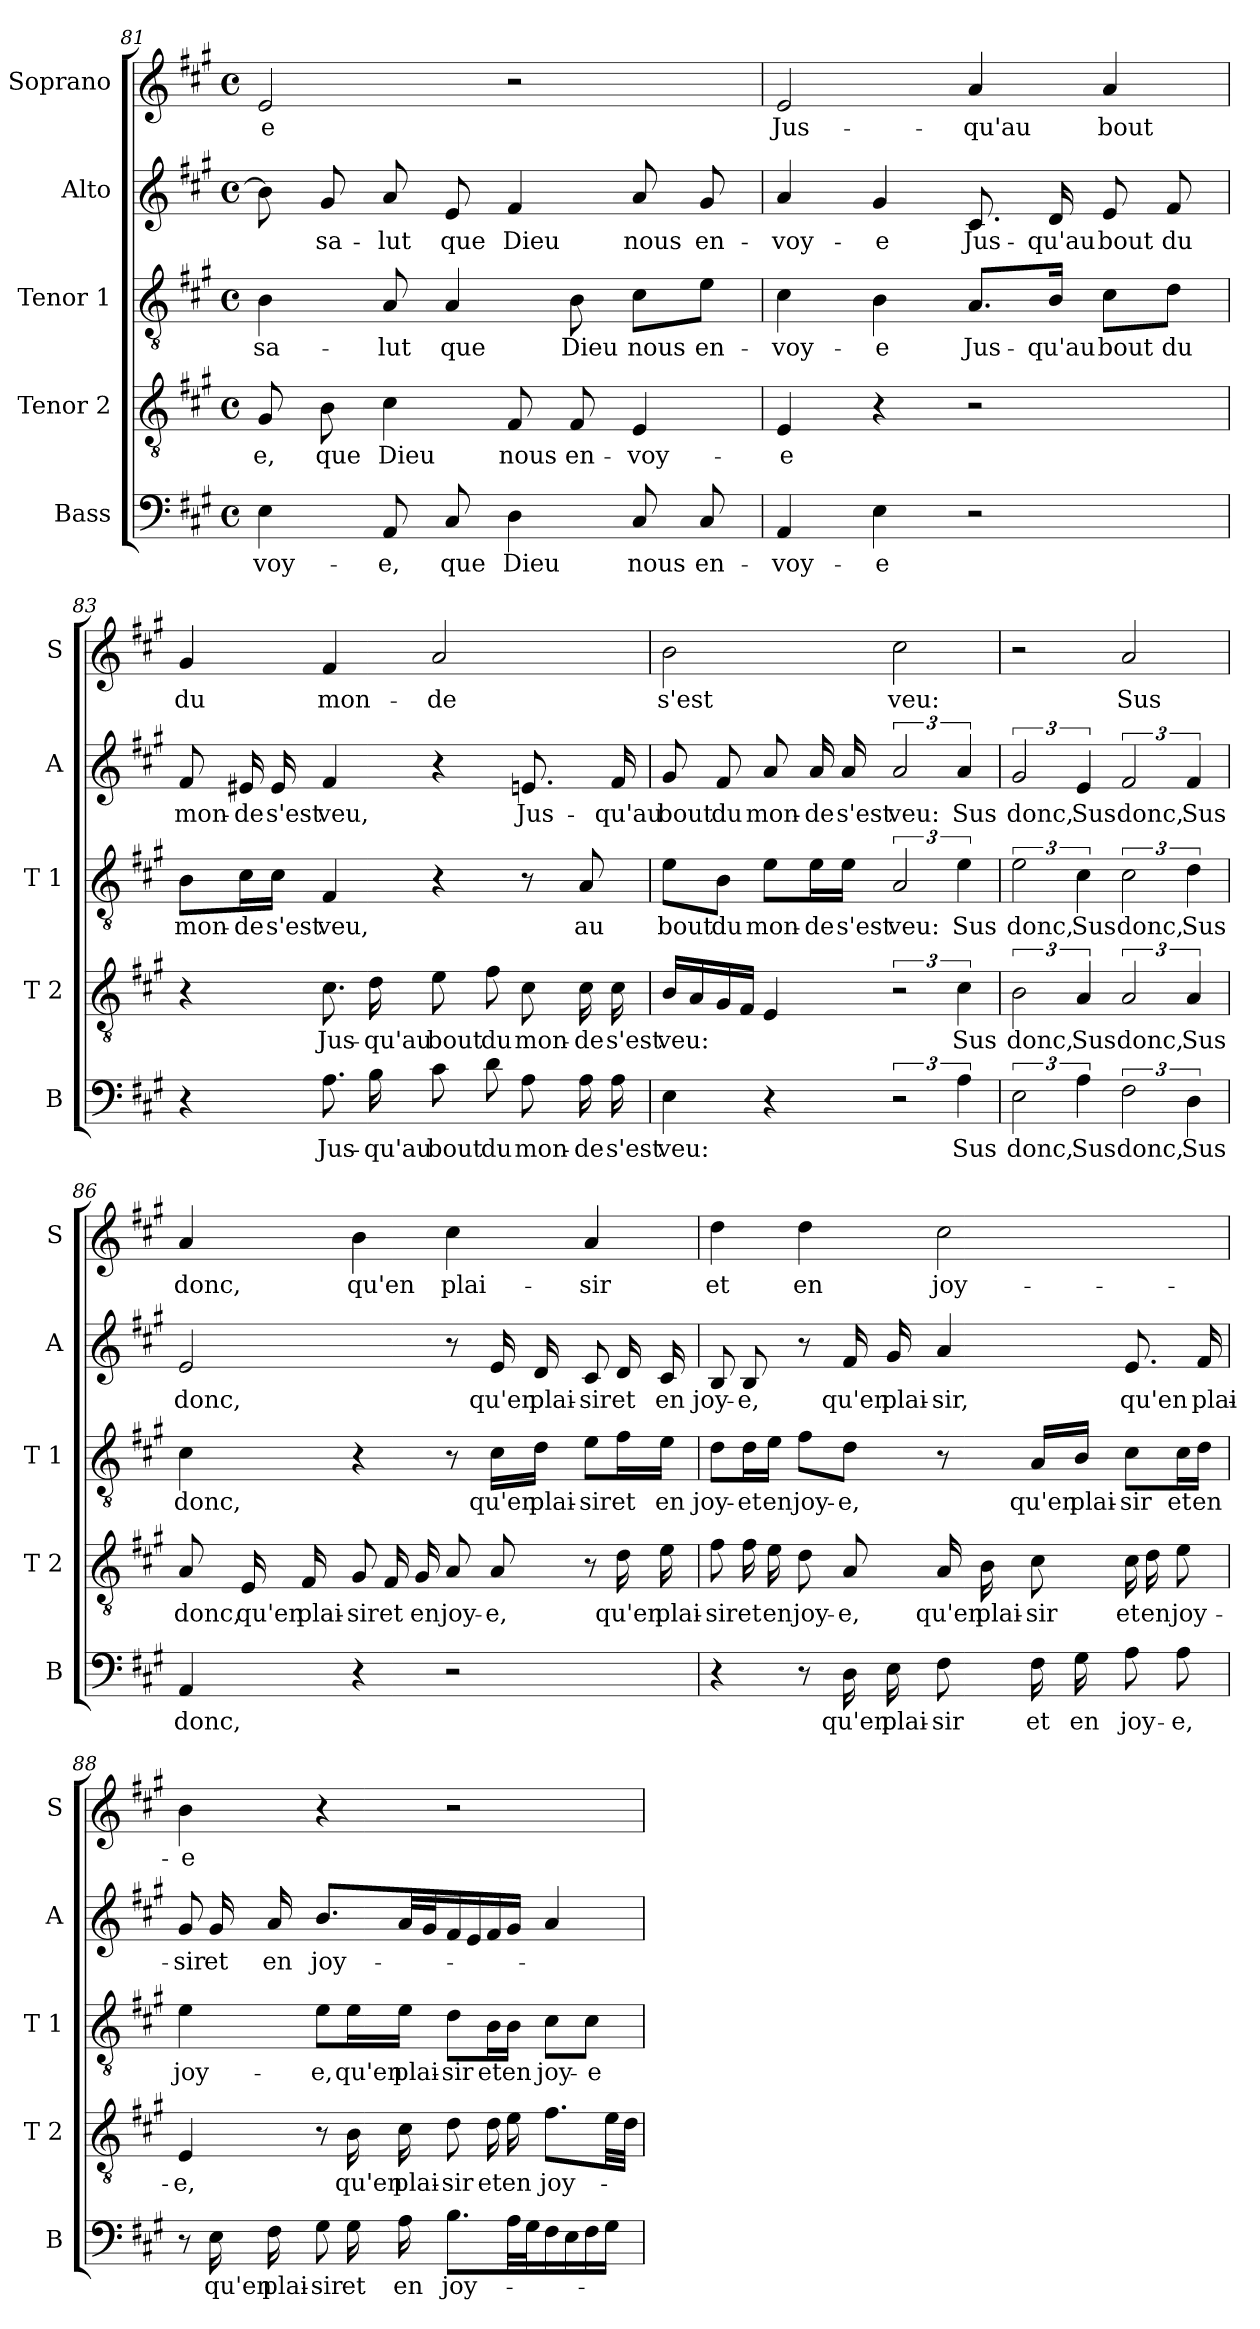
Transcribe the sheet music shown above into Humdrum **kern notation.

**kern	**text	**kern	**text	**kern	**text	**kern	**text	**kern	**text
*part5	*part5	*part4	*part4	*part3	*part3	*part2	*part2	*part1	*part1
*staff5	*staff5	*staff4	*staff4	*staff3	*staff3	*staff2	*staff2	*staff1	*staff1
*I"Bass	*	*I"Tenor 2	*	*I"Tenor 1	*	*I"Alto	*	*I"Soprano	*
*I'B	*	*I'T 2	*	*I'T 1	*	*I'A	*	*I'S	*
*clefF4	*	*clefGv2	*	*clefGv2	*	*clefG2	*	*clefG2	*
*k[f#c#g#]	*	*k[f#c#g#]	*	*k[f#c#g#]	*	*k[f#c#g#]	*	*k[f#c#g#]	*
*A:	*	*A:	*	*A:	*	*A:	*	*A:	*
*M4/4	*	*M4/4	*	*M4/4	*	*M4/4	*	*M4/4	*
*met(c)	*	*met(c)	*	*met(c)	*	*met(c)	*	*met(c)	*
=81	=81	=81	=81	=81	=81	=81	=81	=81	=81
!	!LO:LY:b	!	!LO:LY:b	!	!LO:LY:b	!	!	!	!LO:LY:b
4E\	-voy-	8G#/	-e,	4B\	sa-	8b\]	.	2e/	-e
!	!	!	!LO:LY:b	!	!	!	!LO:LY:b	!	!
.	.	8B\	que	.	.	8g#/	sa-	.	.
!	!LO:LY:b	!	!LO:LY:b	!	!LO:LY:b	!	!LO:LY:b	!	!
8AA/	-e,	4c#\	Dieu	8A/	-lut	8a/	-lut	.	.
!	!LO:LY:b	!	!	!	!LO:LY:b	!	!LO:LY:b	!	!
8C#/	que	.	.	4A/	que	8e/	que	.	.
!	!LO:LY:b	!	!LO:LY:b	!	!	!	!LO:LY:b	!	!
4D\	Dieu	8F#/	nous	.	.	4f#/	Dieu	2r	.
!	!	!	!LO:LY:b	!	!LO:LY:b	!	!	!	!
.	.	8F#/	en-	8B\	Dieu	.	.	.	.
!	!LO:LY:b	!	!LO:LY:b	!	!LO:LY:b	!	!LO:LY:b	!	!
8C#/	nous	4E/	-voy-	8c#\L	nous	8a/	nous	.	.
!	!LO:LY:b	!	!	!	!LO:LY:b	!	!LO:LY:b	!	!
8C#/	en-	.	.	8e\J	en-	8g#/	en-	.	.
!!LO:LB:g=z
=82	=82	=82	=82	=82	=82	=82	=82	=82	=82
!	!LO:LY:b	!	!LO:LY:b	!	!LO:LY:b	!	!LO:LY:b	!	!LO:LY:b
4AA/	-voy-	4E/	-e	4c#\	-voy-	4a/	-voy-	2e/	Jus-
!	!LO:LY:b	!	!	!	!LO:LY:b	!	!LO:LY:b	!	!
4E\	-e	4r	.	4B\	-e	4g#/	-e	.	.
!	!	!	!	!	!LO:LY:b	!	!LO:LY:b	!	!LO:LY:b
2r	.	2r	.	8.A/L	Jus-	8.c#/	Jus-	4a/	-qu'au
!	!	!	!	!	!LO:LY:b	!	!LO:LY:b	!	!
.	.	.	.	16B/Jk	-qu'au	16d/	-qu'au	.	.
!	!	!	!	!	!LO:LY:b	!	!LO:LY:b	!	!LO:LY:b
.	.	.	.	8c#\L	bout	8e/	bout	4a/	bout
!	!	!	!	!	!LO:LY:b	!	!LO:LY:b	!	!
.	.	.	.	8d\J	du	8f#/	du	.	.
=83	=83	=83	=83	=83	=83	=83	=83	=83	=83
!	!	!	!	!	!LO:LY:b	!	!LO:LY:b	!	!LO:LY:b
4r	.	4r	.	8B\L	mon-	8f#/	mon-	4g#/	du
!	!	!	!	!	!LO:LY:b	!	!LO:LY:b	!	!
.	.	.	.	16c#\L	-de	16e#X/	-de	.	.
!	!	!	!	!	!LO:LY:b	!	!LO:LY:b	!	!
.	.	.	.	16c#\JJ	s'est	16e#/	s'est	.	.
!	!LO:LY:b	!	!LO:LY:b	!	!LO:LY:b	!	!LO:LY:b	!	!LO:LY:b
8.A\	Jus-	8.c#\	Jus-	4F#/	veu,	4f#/	veu,	4f#/	mon-
!	!LO:LY:b	!	!LO:LY:b	!	!	!	!	!	!
16B\	-qu'au	16d\	-qu'au	.	.	.	.	.	.
!	!LO:LY:b	!	!LO:LY:b	!	!	!	!	!	!LO:LY:b
8c#\	bout	8e\	bout	4r	.	4r	.	2a/	-de
!	!LO:LY:b	!	!LO:LY:b	!	!	!	!	!	!
8d\	du	8f#\	du	.	.	.	.	.	.
!	!LO:LY:b	!	!LO:LY:b	!	!	!	!LO:LY:b	!	!
8A\	mon-	8c#\	mon-	8r	.	8.en/	Jus-	.	.
!	!LO:LY:b	!	!LO:LY:b	!	!LO:LY:b	!	!	!	!
16A\	-de	16c#\	-de	8A/	au	.	.	.	.
!	!LO:LY:b	!	!LO:LY:b	!	!	!	!LO:LY:b	!	!
16A\	s'est	16c#\	s'est	.	.	16f#/	-qu'au	.	.
=84	=84	=84	=84	=84	=84	=84	=84	=84	=84
!	!LO:LY:b	!	!LO:LY:b	!	!LO:LY:b	!	!LO:LY:b	!	!LO:LY:b
4E\	veu:	16B/LL	veu:	8e\L	bout	8g#/	bout	2b\	s'est
.	.	16A/	.	.	.	.	.	.	.
!	!	!	!	!	!LO:LY:b	!	!LO:LY:b	!	!
.	.	16G#/	.	8B\J	du	8f#/	du	.	.
.	.	16F#/JJ	.	.	.	.	.	.	.
!	!	!	!	!	!LO:LY:b	!	!LO:LY:b	!	!
4r	.	4E/	.	8e\L	mon-	8a/	mon-	.	.
!	!	!	!	!	!LO:LY:b	!	!LO:LY:b	!	!
.	.	.	.	16e\L	-de	16a/	-de	.	.
!	!	!	!	!	!LO:LY:b	!	!LO:LY:b	!	!
.	.	.	.	16e\JJ	s'est	16a/	s'est	.	.
!	!	!	!	!	!LO:LY:b	!	!LO:LY:b	!	!LO:LY:b
3r	.	3r	.	3A/	veu:	3a/	veu:	2cc#\	veu:
!	!LO:LY:b	!	!LO:LY:b	!	!LO:LY:b	!	!LO:LY:b	!	!
6A\	Sus	6c#\	Sus	6e\	Sus	6a/	Sus	.	.
!!LO:LB:g=z
=85	=85	=85	=85	=85	=85	=85	=85	=85	=85
!	!LO:LY:b	!	!LO:LY:b	!	!LO:LY:b	!	!LO:LY:b	!	!
3E\	donc,	3B\	donc,	3e\	donc,	3g#/	donc,	2r	.
!	!LO:LY:b	!	!LO:LY:b	!	!LO:LY:b	!	!LO:LY:b	!	!
6A\	Sus	6A/	Sus	6c#\	Sus	6e/	Sus	.	.
!	!LO:LY:b	!	!LO:LY:b	!	!LO:LY:b	!	!LO:LY:b	!	!LO:LY:b
3F#\	donc,	3A/	donc,	3c#\	donc,	3f#/	donc,	2a/	Sus
!	!LO:LY:b	!	!LO:LY:b	!	!LO:LY:b	!	!LO:LY:b	!	!
6D\	Sus	6A/	Sus	6d\	Sus	6f#/	Sus	.	.
=86	=86	=86	=86	=86	=86	=86	=86	=86	=86
!	!LO:LY:b	!	!LO:LY:b	!	!LO:LY:b	!	!LO:LY:b	!	!LO:LY:b
4AA/	donc,	8A/	donc,	4c#\	donc,	2e/	donc,	4a/	donc,
!	!	!	!LO:LY:b	!	!	!	!	!	!
.	.	16E/	qu'en	.	.	.	.	.	.
!	!	!	!LO:LY:b	!	!	!	!	!	!
.	.	16F#/	plai-	.	.	.	.	.	.
!	!	!	!LO:LY:b	!	!	!	!	!	!LO:LY:b
4r	.	8G#/	-sir	4r	.	.	.	4b\	qu'en
!	!	!	!LO:LY:b	!	!	!	!	!	!
.	.	16F#/	et	.	.	.	.	.	.
!	!	!	!LO:LY:b	!	!	!	!	!	!
.	.	16G#/	en	.	.	.	.	.	.
!	!	!	!LO:LY:b	!	!	!	!	!	!LO:LY:b
2r	.	8A/	joy-	8r	.	8r	.	4cc#\	plai-
!	!	!	!LO:LY:b	!	!LO:LY:b	!	!LO:LY:b	!	!
.	.	8A/	-e,	16c#\LL	qu'en	16e/	qu'en	.	.
!	!	!	!	!	!LO:LY:b	!	!LO:LY:b	!	!
.	.	.	.	16d\JJ	plai-	16d/	plai-	.	.
!	!	!	!	!	!LO:LY:b	!	!LO:LY:b	!	!LO:LY:b
.	.	8r	.	8e\L	-sir	8c#/	-sir	4a/	-sir
!	!	!	!LO:LY:b	!	!LO:LY:b	!	!LO:LY:b	!	!
.	.	16d\	qu'en	16f#\L	et	16d/	et	.	.
!	!	!	!LO:LY:b	!	!LO:LY:b	!	!LO:LY:b	!	!
.	.	16e\	plai-	16e\JJ	en	16c#/	en	.	.
!!LO:PB:g=z
=87	=87	=87	=87	=87	=87	=87	=87	=87	=87
!	!	!	!LO:LY:b	!	!LO:LY:b	!	!LO:LY:b	!	!LO:LY:b
4r	.	8f#\	-sir	8d\L	joy-	8B/	joy-	4dd\	et
!	!	!	!LO:LY:b	!	!LO:LY:b	!	!LO:LY:b	!	!
.	.	16f#\	et	16d\L	-et	8B/	-e,	.	.
!	!	!	!LO:LY:b	!	!LO:LY:b	!	!	!	!
.	.	16e\	en	16e\JJ	en	.	.	.	.
!	!	!	!LO:LY:b	!	!LO:LY:b	!	!	!	!LO:LY:b
8r	.	8d\	joy-	8f#\L	joy-	8r	.	4dd\	en
!	!LO:LY:b	!	!LO:LY:b	!	!LO:LY:b	!	!LO:LY:b	!	!
16D\	qu'en	8A/	-e,	8d\J	-e,	16f#/	qu'en	.	.
!	!LO:LY:b	!	!	!	!	!	!LO:LY:b	!	!
16E\	plai-	.	.	.	.	16g#/	plai-	.	.
!	!LO:LY:b	!	!LO:LY:b	!	!	!	!LO:LY:b	!	!LO:LY:b
8F#\	-sir	16A/	qu'en	8r	.	4a/	-sir,	2cc#\	joy-
!	!	!	!LO:LY:b	!	!	!	!	!	!
.	.	16B\	plai-	.	.	.	.	.	.
!	!LO:LY:b	!	!LO:LY:b	!	!LO:LY:b	!	!	!	!
16F#\	et	8c#\	-sir	16A/LL	qu'en	.	.	.	.
!	!LO:LY:b	!	!	!	!LO:LY:b	!	!	!	!
16G#\	en	.	.	16B/JJ	plai-	.	.	.	.
!	!LO:LY:b	!	!LO:LY:b	!	!LO:LY:b	!	!LO:LY:b	!	!
8A\	joy-	16c#\	et	8c#\L	-sir	8.e/	qu'en	.	.
!	!	!	!LO:LY:b	!	!	!	!	!	!
.	.	16d\	en	.	.	.	.	.	.
!	!LO:LY:b	!	!LO:LY:b	!	!LO:LY:b	!	!	!	!
8A\	-e,	8e\	joy-	16c#\L	et	.	.	.	.
!	!	!	!	!	!LO:LY:b	!	!LO:LY:b	!	!
.	.	.	.	16d\JJ	en	16f#/	plai-	.	.
=88	=88	=88	=88	=88	=88	=88	=88	=88	=88
!	!	!	!LO:LY:b	!	!LO:LY:b	!	!LO:LY:b	!	!LO:LY:b
8r	.	4E/	-e,	4e\	joy-	8g#/	-sir	4b\	-e
!	!LO:LY:b	!	!	!	!	!	!LO:LY:b	!	!
16E\	qu'en	.	.	.	.	16g#/	et	.	.
!	!LO:LY:b	!	!	!	!	!	!LO:LY:b	!	!
16F#\	plai-	.	.	.	.	16a/	en	.	.
!	!LO:LY:b	!	!	!	!LO:LY:b	!	!LO:LY:b	!	!
8G#\	-sir	8r	.	8e\L	-e,	8.b/L	joy-	4r	.
!	!LO:LY:b	!	!LO:LY:b	!	!LO:LY:b	!	!	!	!
16G#\	et	16B\	qu'en	16e\L	qu'en	.	.	.	.
!	!LO:LY:b	!	!LO:LY:b	!	!LO:LY:b	!	!	!	!
16A\	en	16c#\	plai-	16e\JJ	plai-	32a/LL	.	.	.
.	.	.	.	.	.	32g#/J	.	.	.
!	!LO:LY:b	!	!LO:LY:b	!	!LO:LY:b	!	!	!	!
8.B\L	joy-	8d\	-sir	8d\L	-sir	16f#/	.	2r	.
.	.	.	.	.	.	16e/	.	.	.
!	!	!	!LO:LY:b	!	!LO:LY:b	!	!	!	!
.	.	16d\	et	16B\L	et	16f#/	.	.	.
!	!	!	!LO:LY:b	!	!LO:LY:b	!	!	!	!
32A\LL	.	16e\	en	16B\JJ	en	16g#/JJ	.	.	.
32G#\J	.	.	.	.	.	.	.	.	.
!	!	!	!LO:LY:b	!	!LO:LY:b	!	!	!	!
16F#\	.	8.f#\L	joy-	8c#\L	joy-	4a/	.	.	.
16E\	.	.	.	.	.	.	.	.	.
!	!	!	!	!	!LO:LY:b	!	!	!	!
16F#\	.	.	.	8c#\J	-e	.	.	.	.
16G#\JJ	.	32e\LL	.	.	.	.	.	.	.
.	.	32d\JJJ	.	.	.	.	.	.	.
=	=	=	=	=	=	=	=	=	=
*-	*-	*-	*-	*-	*-	*-	*-	*-	*-
